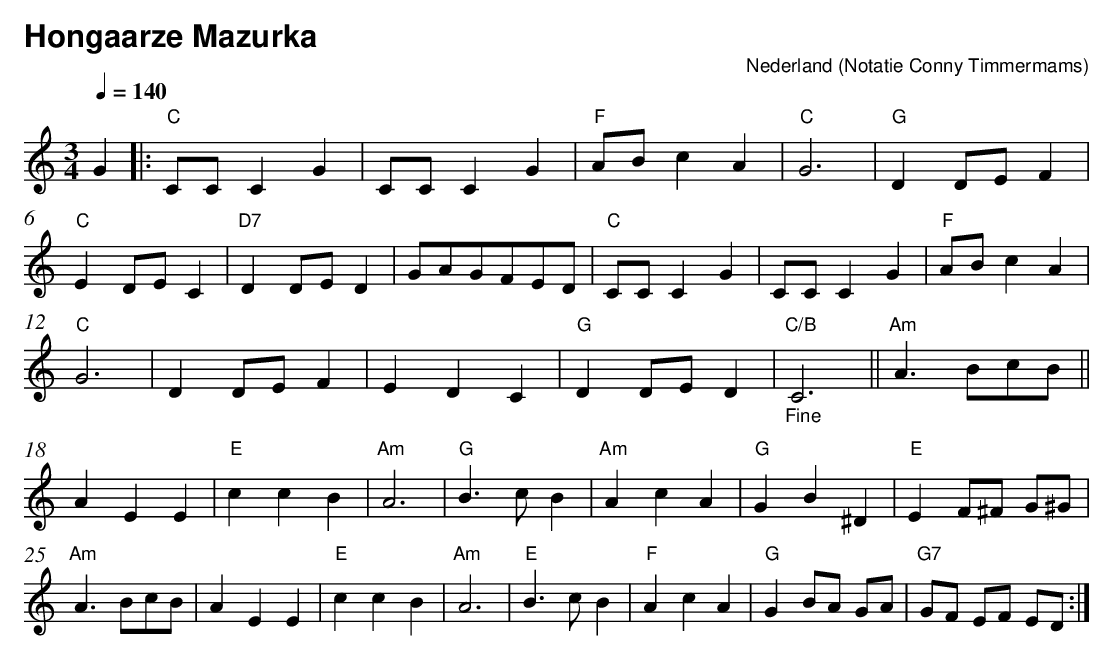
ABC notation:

X:1
T:Hongaarze Mazurka
C: Nederland
O: Notatie Conny Timmermams
L:1/8
M:3/4
Q:1/4=140
K:C
 G2 |: "C"CC C2 G2 | CC C2 G2 |"F" AB c2 A2 | "C"G6 | "G" D2 DE F2 |$
"C"E2 DE C2 |"D7" D2 DE D2 | GAGFED | "C" CC C2 G2 | CC C2 G2 |"F" AB c2 A2 |$
"C"G6 | D2 DE F2 | E2 D2 C2 |"G" D2DE D2 |"_Fine" "C/B" C6 ||
"Am" A3 BcB || A2 E2 E2 |"E" c2 c2 B2 |"Am" A6 |"G" B3 c B2 |"Am" A2 c2 A2 |"G" G2 B2 ^D2 |
"E" E2 F^F G^G |"Am" A3 BcB | A2 E2 E2 |"E" c2 c2 B2 |"Am" A6 |"E" B3 c B2 |"F" A2 c2 A2 |
"G" G2 BA GA |"G7" GF EF ED :|
